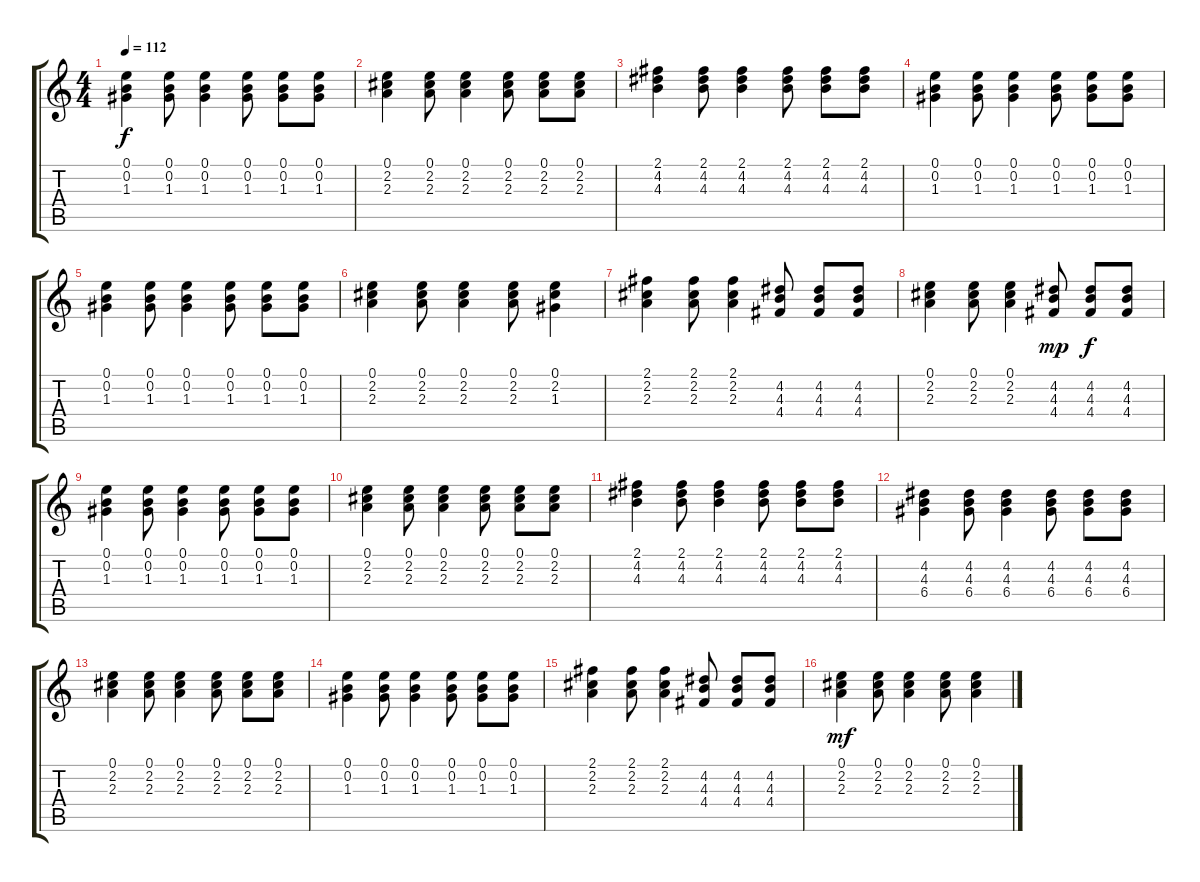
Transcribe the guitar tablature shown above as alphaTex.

\track "" {instrument acousticguitarsteel}
\staff {score tabs}
\tuning (E4 B3 G3 D3 A2 E2) {hide}
\ts (4 4)
\tempo 112
\clef g2
\ks c
(0.1 0.2 1.3).4{dy f} (0.1 0.2 1.3).8 (0.1 0.2 1.3).4 (0.1 0.2 1.3).8 (0.1 0.2 1.3).8 (0.1 0.2 1.3).8 |
(0.1 2.2 2.3).4 (0.1 2.2 2.3).8 (0.1 2.2 2.3).4 (0.1 2.2 2.3).8 (0.1 2.2 2.3).8 (0.1 2.2 2.3).8 |
(2.1 4.2 4.3).4 (2.1 4.2 4.3).8 (2.1 4.2 4.3).4 (2.1 4.2 4.3).8 (2.1 4.2 4.3).8 (2.1 4.2 4.3).8 |
(0.1 0.2 1.3).4 (0.1 0.2 1.3).8 (0.1 0.2 1.3).4 (0.1 0.2 1.3).8 (0.1 0.2 1.3).8 (0.1 0.2 1.3).8 |
(0.1 0.2 1.3).4 (0.1 0.2 1.3).8 (0.1 0.2 1.3).4 (0.1 0.2 1.3).8 (0.1 0.2 1.3).8 (0.1 0.2 1.3).8 |
(0.1 2.2 2.3).4 (0.1 2.2 2.3).8 (0.1 2.2 2.3).4 (0.1 2.2 2.3).8 (0.1 2.2 1.3).4 |
(2.1 2.2 2.3).4 (2.1 2.2 2.3).8 (2.1 2.2 2.3).4 (4.2 4.3 4.4).8 (4.2 4.3 4.4).8 (4.2 4.3 4.4).8 |
(0.1 2.2 2.3).4 (0.1 2.2 2.3).8 (0.1 2.2 2.3).4 (4.2 4.3 4.4).8{dy mp} (4.2 4.3 4.4).8{dy f} (4.2 4.3 4.4).8 |
(0.1 0.2 1.3).4 (0.1 0.2 1.3).8 (0.1 0.2 1.3).4 (0.1 0.2 1.3).8 (0.1 0.2 1.3).8 (0.1 0.2 1.3).8 |
(0.1 2.2 2.3).4 (0.1 2.2 2.3).8 (0.1 2.2 2.3).4 (0.1 2.2 2.3).8 (0.1 2.2 2.3).8 (0.1 2.2 2.3).8 |
(2.1 4.2 4.3).4 (2.1 4.2 4.3).8 (2.1 4.2 4.3).4 (2.1 4.2 4.3).8 (2.1 4.2 4.3).8 (2.1 4.2 4.3).8 |
(4.2 4.3 6.4).4 (4.2 4.3 6.4).8 (4.2 4.3 6.4).4 (4.2 4.3 6.4).8 (4.2 4.3 6.4).8 (4.2 4.3 6.4).8 |
(0.1 2.2 2.3).4 (0.1 2.2 2.3).8 (0.1 2.2 2.3).4 (0.1 2.2 2.3).8 (0.1 2.2 2.3).8 (0.1 2.2 2.3).8 |
(0.1 0.2 1.3).4 (0.1 0.2 1.3).8 (0.1 0.2 1.3).4 (0.1 0.2 1.3).8 (0.1 0.2 1.3).8 (0.1 0.2 1.3).8 |
(2.1 2.2 2.3).4 (2.1 2.2 2.3).8 (2.1 2.2 2.3).4 (4.2 4.3 4.4).8 (4.2 4.3 4.4).8 (4.2 4.3 4.4).8 |
(0.1 2.2 2.3).4{dy mf} (0.1 2.2 2.3).8 (0.1 2.2 2.3).4 (0.1 2.2 2.3).8 (0.1 2.2 2.3).4
